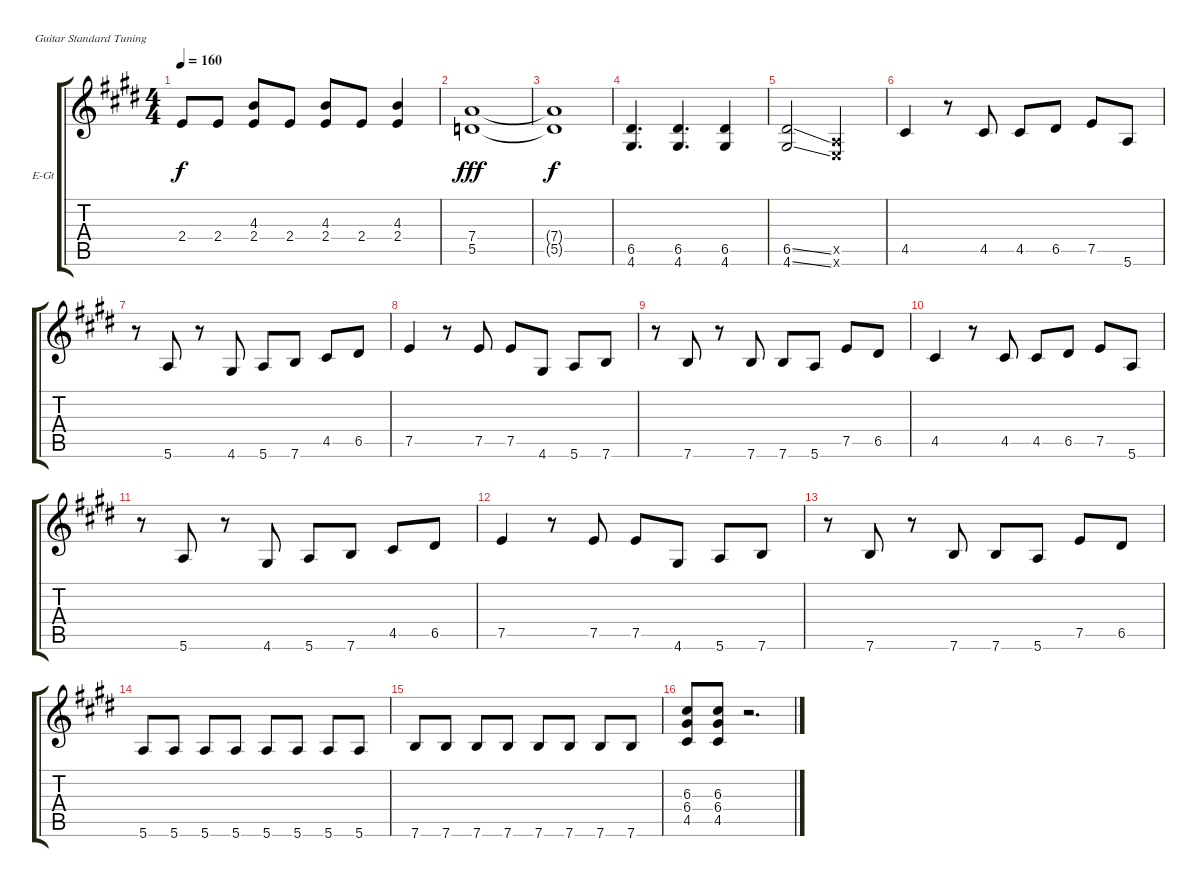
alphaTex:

\bracketExtendMode groupsimilarinstruments
\firstSystemTrackNameOrientation horizontal
\otherSystemsTrackNameOrientation horizontal
\track ("Guitar 2" "E-Gt") {instrument distortionguitar}
\staff {score tabs}
\tuning (E4 B3 G3 D3 A2 E2)
\ts (4 4)
\tempo 160
\clef g2
\ks e
2.4.8{dy f} 2.4.8 (4.3 2.4).8 2.4.8 (4.3 2.4).8 2.4.8 (4.3 2.4).4 |
(7.4 5.5).1{dy fff} |
(7.4{t} 5.5{t}).1{dy f} |
(6.5 4.6).4{d} (6.5 4.6).4{d} (6.5 4.6).4 |
(6.5{ss} 4.6{ss}).2 (0.5{x} 0.6{x}).2 |
4.5.4 r.8 4.5.8 4.5.8 6.5.8 7.5.8 5.6.8 |
r.8 5.6.8 r.8 4.6.8 5.6.8 7.6.8 4.5.8 6.5.8 |
7.5.4 r.8 7.5.8 7.5.8 4.6.8 5.6.8 7.6.8 |
r.8 7.6.8 r.8 7.6.8 7.6.8 5.6.8 7.5.8 6.5.8 |
4.5.4 r.8 4.5.8 4.5.8 6.5.8 7.5.8 5.6.8 |
r.8 5.6.8 r.8 4.6.8 5.6.8 7.6.8 4.5.8 6.5.8 |
7.5.4 r.8 7.5.8 7.5.8 4.6.8 5.6.8 7.6.8 |
r.8 7.6.8 r.8 7.6.8 7.6.8 5.6.8 7.5.8 6.5.8 |
5.6.8 5.6.8 5.6.8 5.6.8 5.6.8 5.6.8 5.6.8 5.6.8 |
7.6.8 7.6.8 7.6.8 7.6.8 7.6.8 7.6.8 7.6.8 7.6.8 |
(6.3 6.4 4.5).8 (6.3 6.4 4.5).8 r.2{d}
